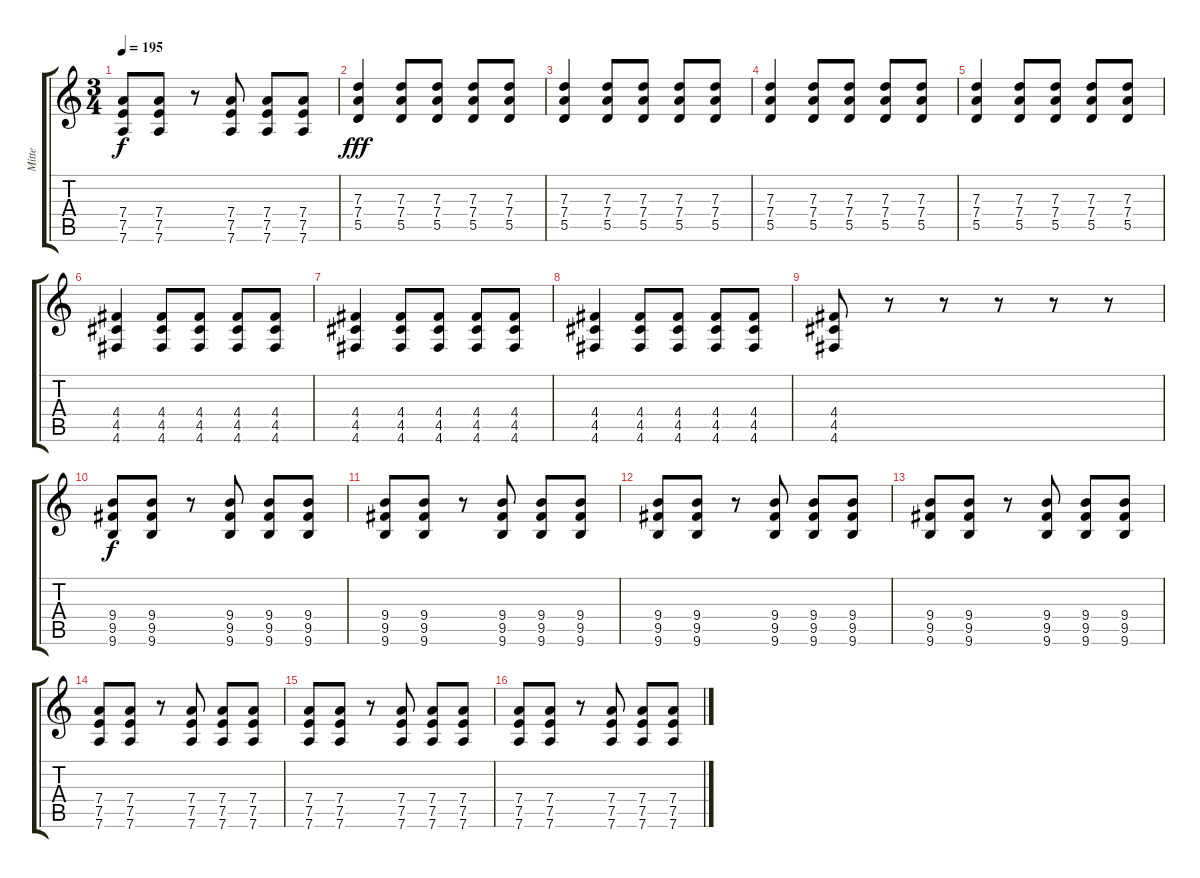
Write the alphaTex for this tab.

\track ("Mitte" "Mitte") {instrument distortionguitar}
\staff {score tabs}
\tuning (E4 B3 G3 D3 A2 D2) {hide}
\ts (3 4)
\tempo 195
\clef g2
\ks c
(7.4 7.5 7.6).8{dy f} (7.4 7.5 7.6).8 r.8 (7.4 7.5 7.6).8 (7.4 7.5 7.6).8 (7.4 7.5 7.6).8 |
(7.3 7.4 5.5).4{dy fff} (7.3 7.4 5.5).8 (7.3 7.4 5.5).8 (7.3 7.4 5.5).8 (7.3 7.4 5.5).8 |
(7.3 7.4 5.5).4 (7.3 7.4 5.5).8 (7.3 7.4 5.5).8 (7.3 7.4 5.5).8 (7.3 7.4 5.5).8 |
(7.3 7.4 5.5).4 (7.3 7.4 5.5).8 (7.3 7.4 5.5).8 (7.3 7.4 5.5).8 (7.3 7.4 5.5).8 |
(7.3 7.4 5.5).4 (7.3 7.4 5.5).8 (7.3 7.4 5.5).8 (7.3 7.4 5.5).8 (7.3 7.4 5.5).8 |
(4.4 4.5 4.6).4 (4.4 4.5 4.6).8 (4.4 4.5 4.6).8 (4.4 4.5 4.6).8 (4.4 4.5 4.6).8 |
(4.4 4.5 4.6).4 (4.4 4.5 4.6).8 (4.4 4.5 4.6).8 (4.4 4.5 4.6).8 (4.4 4.5 4.6).8 |
(4.4 4.5 4.6).4 (4.4 4.5 4.6).8 (4.4 4.5 4.6).8 (4.4 4.5 4.6).8 (4.4 4.5 4.6).8 |
(4.4 4.5 4.6).8 r.8 r.8 r.8 r.8 r.8 |
(9.4 9.5 9.6).8{dy f} (9.4 9.5 9.6).8 r.8 (9.4 9.5 9.6).8 (9.4 9.5 9.6).8 (9.4 9.5 9.6).8 |
(9.4 9.5 9.6).8 (9.4 9.5 9.6).8 r.8 (9.4 9.5 9.6).8 (9.4 9.5 9.6).8 (9.4 9.5 9.6).8 |
(9.4 9.5 9.6).8 (9.4 9.5 9.6).8 r.8 (9.4 9.5 9.6).8 (9.4 9.5 9.6).8 (9.4 9.5 9.6).8 |
(9.4 9.5 9.6).8 (9.4 9.5 9.6).8 r.8 (9.4 9.5 9.6).8 (9.4 9.5 9.6).8 (9.4 9.5 9.6).8 |
(7.4 7.5 7.6).8 (7.4 7.5 7.6).8 r.8 (7.4 7.5 7.6).8 (7.4 7.5 7.6).8 (7.4 7.5 7.6).8 |
(7.4 7.5 7.6).8 (7.4 7.5 7.6).8 r.8 (7.4 7.5 7.6).8 (7.4 7.5 7.6).8 (7.4 7.5 7.6).8 |
(7.4 7.5 7.6).8 (7.4 7.5 7.6).8 r.8 (7.4 7.5 7.6).8 (7.4 7.5 7.6).8 (7.4 7.5 7.6).8
